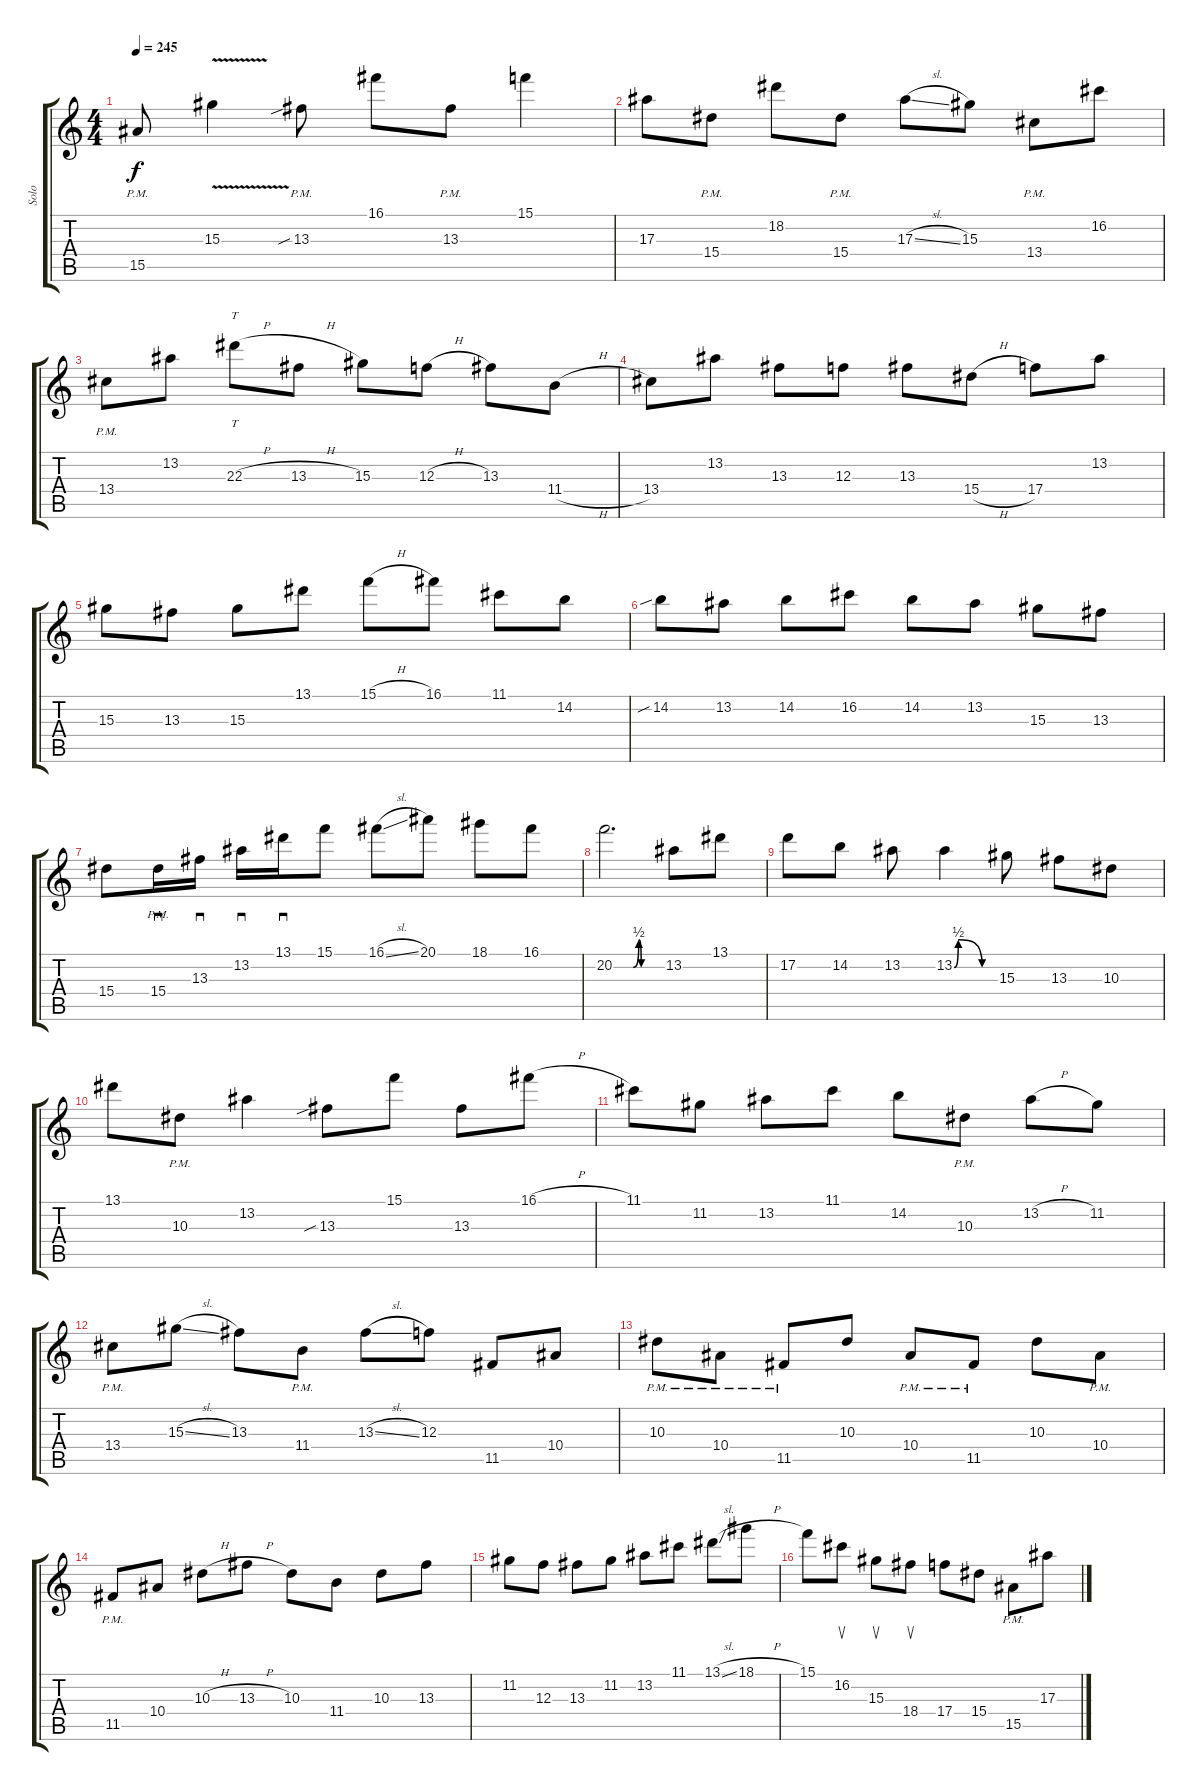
\track ("Solo" "Solo") {instrument distortionguitar}
\staff {score tabs}
\tuning (D4 A3 F3 C3 G2 C2) {hide}
\ts (4 4)
\tempo 245
\clef g2
\ks c
15.5{pm}.8{dy f} 15.3{v}.4 13.3{sib pm}.8 16.1.8 13.3{pm}.8 15.1.4 |
17.3.8 15.4{pm}.8 18.2.8 15.4{pm}.8 17.3{sl}.8 15.3.8 13.4{pm}.8 16.2.8 |
13.4{pm}.8 13.2.8 22.3{h}.8{tt} 13.3{h}.8 15.3.8 12.3{h}.8 13.3.8 11.4{h}.8 |
13.4.8 13.2.8 13.3.8 12.3.8 13.3.8 15.4{h}.8 17.4.8 13.2.8 |
15.3.8 13.3.8 15.3.8 13.1.8 15.1{h}.8 16.1.8 11.1.8 14.2.8 |
14.2{sib}.8 13.2.8 14.2.8 16.2.8 14.2.8 13.2.8 15.3.8 13.3.8 |
15.4.8 15.4{pm}.16{sd} 13.3.16{sd} 13.2.16{sd} 13.1.16{sd} 15.1.8 16.1{sl}.8 20.1.8 18.1.8 16.1.8 |
20.2{be (custom 0 0 24 0 31 2 34 0 60 0)}.2{d} 13.2.8 13.1.8 |
17.2.8 14.2.8 13.2.8 13.2{be (custom 0 0 6 2 41 0 60 0)}.4 15.3.8 13.3.8 10.3.8 |
13.1.8 10.3{pm}.8 13.2.4 13.3{sib}.8 15.1.8 13.3.8 16.1{h}.8 |
11.1.8 11.2.8 13.2.8 11.1.8 14.2.8 10.3{pm}.8 13.2{h}.8 11.2.8 |
13.4{pm}.8 15.3{sl}.8 13.3.8 11.4{pm}.8 13.3{sl}.8 12.3.8 11.5.8 10.4.8 |
10.3{pm}.8 10.4{pm}.8 11.5{pm}.8 10.3.8 10.4{pm}.8 11.5{pm}.8 10.3.8 10.4{pm}.8 |
11.5{pm}.8 10.4.8 10.3{h}.8 13.3{h}.8 10.3.8 11.4.8 10.3.8 13.3.8 |
11.2.8 12.3.8 13.3.8 11.2.8 13.2.8 11.1.8 13.1{sl}.8 18.1{h}.8 |
15.1.8 16.2.8{su} 15.3.8{su} 18.4.8{su} 17.4.8 15.4.8 15.5{pm}.8 17.3.8
